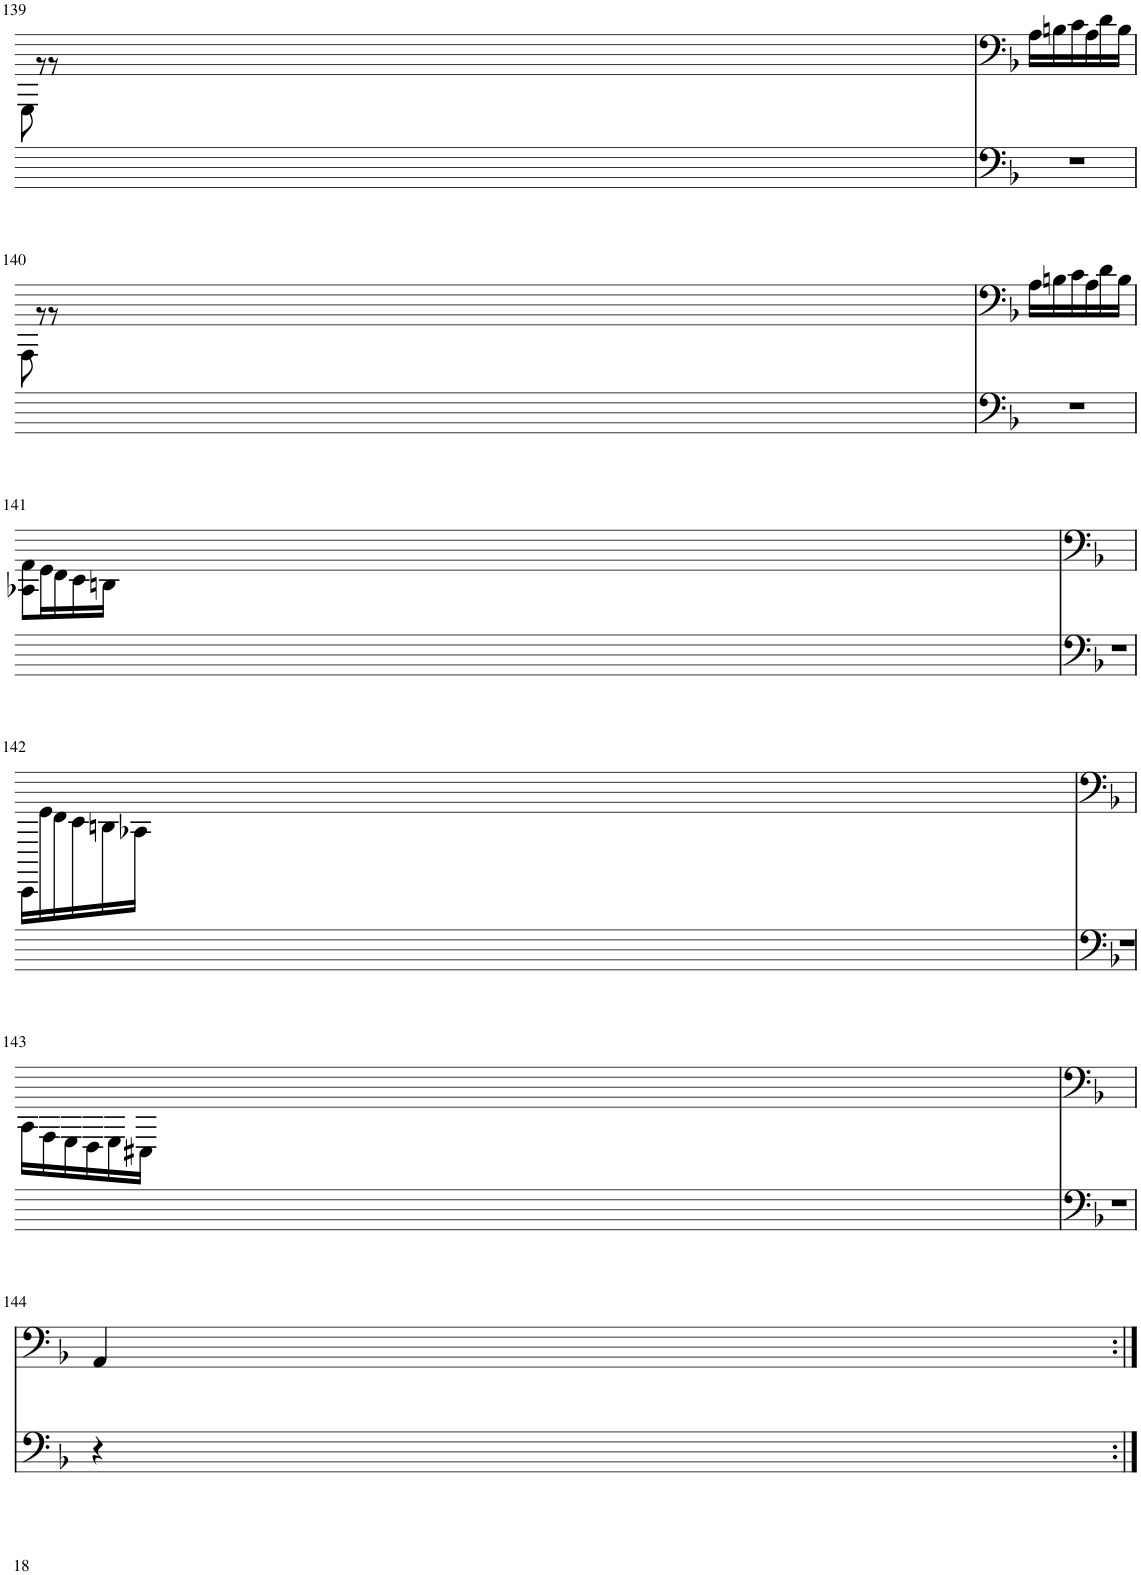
**kern	**kern
*part2	*part1
*staff2	*staff1
*I"Violoncello	*I"Violoncello
*I'Vc	*I'Vc
!!LO:PB:g=z
*clefF4	*clefF4
*k[]	*k[]
*M3/4	*M3/8
=139	=139
*	*^
2.r	16A\LL	8E\
.	16Bn\	.
.	16c\	8r
.	16A\	.
.	16d\	8r
.	16B\JJ	.
.	4.ryy	4.ryy
!!LO:LB:g=z	!!
=140	=140	=140
2.r	16A\LL	8F\
.	16Bn\	.
.	16c\	8r
.	16A\	.
.	16d\	8r
.	16B\JJ	.
.	4.ryy	4.ryy
!!LO:LB:g=z	!!
=141	=141	=141
2.r	4.ryy	8A-X\ 8f\L
.	.	16e\L
.	.	16d\
.	.	16c\
.	.	16Bn\JJ
.	4.ryy	4.ryy
!!LO:LB:g=z	!!
=142	=142	=142
2.r	16ryy	16CC\LL
.	16ryy	16e\
.	8ryy	16d\
.	.	16c\
.	8ryy	16Bn\
.	.	16A-X\JJ
.	4.ryy	4.ryy
!!LO:LB:g=z	!!
=143	=143	=143
2.r	4.ryy	16A\LL
.	.	16F\
.	.	16E\
.	.	16D\
.	.	16E\
.	.	16C#X\JJ
.	4.ryy	4.ryy
*	*v	*v
!!LO:LB:g=z
=144	=144
4r	4AA/
=:|!	=:|!
*-	*-
